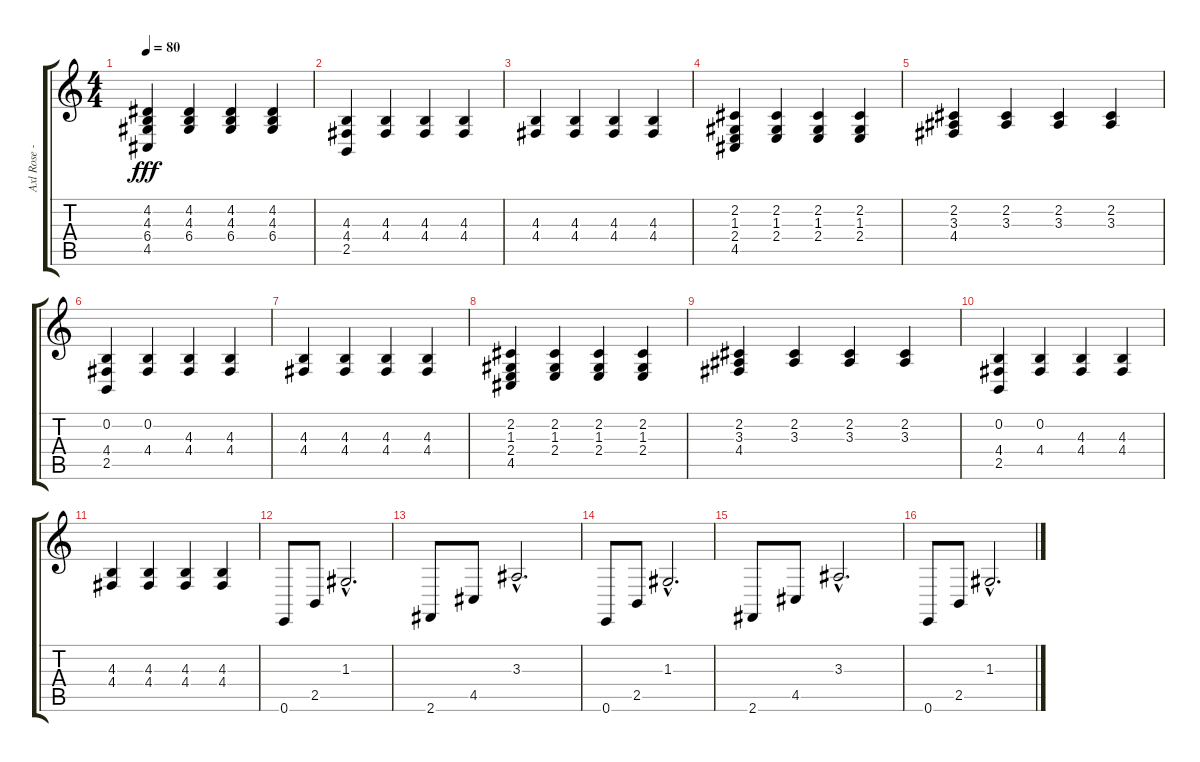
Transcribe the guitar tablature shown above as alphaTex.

\track ("Axl Rose -Piano-" "Axl Rose -") {instrument acousticgrandpiano}
\staff {score tabs}
\tuning (E4 B3 G3 D3 A2 E2) {hide}
\ts (4 4)
\tempo 80
\clef g2
\ks c
(4.2 4.3 6.4 4.5).4{dy fff} (4.2 4.3 6.4).4 (4.2 4.3 6.4).4 (4.2 4.3 6.4).4 |
(4.3 4.4 2.5).4 (4.3 4.4).4 (4.3 4.4).4 (4.3 4.4).4 |
(4.3 4.4).4 (4.3 4.4).4 (4.3 4.4).4 (4.3 4.4).4 |
(2.2 1.3 2.4 4.5).4 (2.2 1.3 2.4).4 (2.2 1.3 2.4).4 (2.2 1.3 2.4).4 |
(2.2 3.3 4.4).4 (2.2 3.3).4 (2.2 3.3).4 (2.2 3.3).4 |
(0.2 4.4 2.5).4 (0.2 4.4).4 (4.3 4.4).4 (4.3 4.4).4 |
(4.3 4.4).4 (4.3 4.4).4 (4.3 4.4).4 (4.3 4.4).4 |
(2.2 1.3 2.4 4.5).4 (2.2 1.3 2.4).4 (2.2 1.3 2.4).4 (2.2 1.3 2.4).4 |
(2.2 3.3 4.4).4 (2.2 3.3).4 (2.2 3.3).4 (2.2 3.3).4 |
(0.2 4.4 2.5).4 (0.2 4.4).4 (4.3 4.4).4 (4.3 4.4).4 |
(4.3 4.4).4 (4.3 4.4).4 (4.3 4.4).4 (4.3 4.4).4 |
0.6.8 2.5.8 1.3{hac}.2{d} |
2.6.8 4.5.8 3.3{hac}.2{d} |
0.6.8 2.5.8 1.3{hac}.2{d} |
2.6.8 4.5.8 3.3{hac}.2{d} |
0.6.8 2.5.8 1.3{hac}.2{d}
